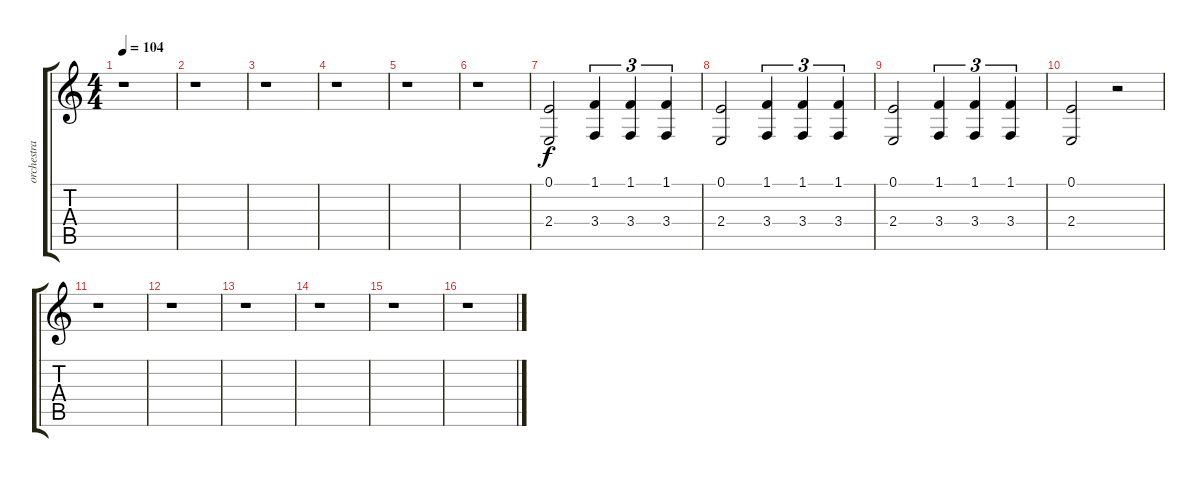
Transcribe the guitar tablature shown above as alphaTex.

\track ("orchestra" "orchestra") {instrument orchestrahit}
\staff {score tabs}
\tuning (E4 B3 G3 D3 A2 E2) {hide}
\ts (4 4)
\tempo 104
\clef g2
\ks c
r.1{dy f} |
r.1 |
r.1 |
r.1 |
r.1 |
r.1 |
(0.1 2.4).2 (1.1 3.4).4{tu (3 2)} (1.1 3.4).4{tu (3 2)} (1.1 3.4).4{tu (3 2)} |
(0.1 2.4).2 (1.1 3.4).4{tu (3 2)} (1.1 3.4).4{tu (3 2)} (1.1 3.4).4{tu (3 2)} |
(0.1 2.4).2 (1.1 3.4).4{tu (3 2)} (1.1 3.4).4{tu (3 2)} (1.1 3.4).4{tu (3 2)} |
(0.1 2.4).2 r.2 |
r.1 |
r.1 |
r.1 |
r.1 |
r.1 |
r.1
